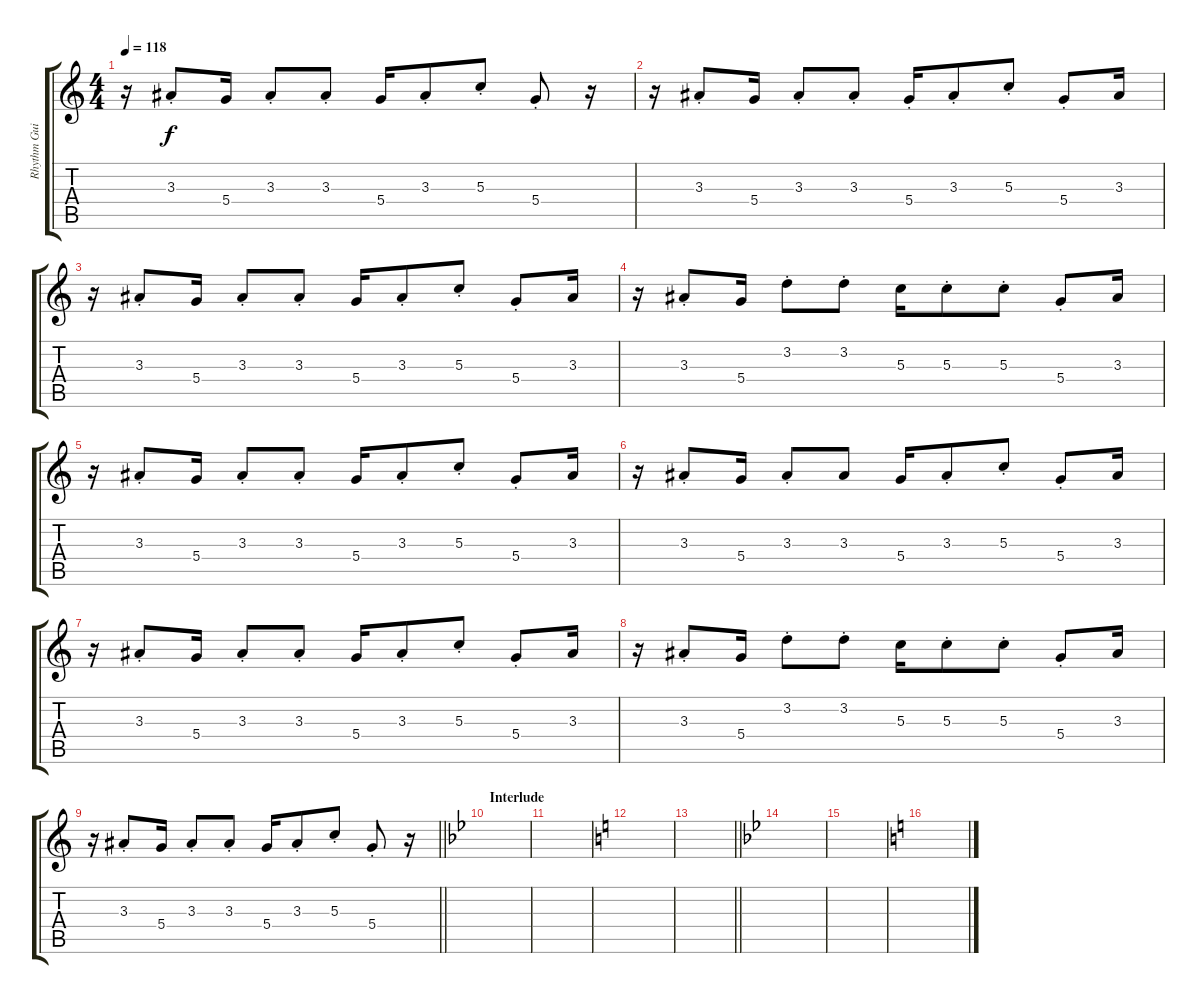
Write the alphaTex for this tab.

\track ("Rhythm Guitar" "Rhythm Gui") {instrument electricguitarclean}
\staff {score tabs}
\tuning (E4 B3 G3 D3 A2 E2) {hide}
\ts (4 4)
\tempo 118
\clef g2
\ks c
r.16{dy f} 3.3{st}.8 5.4.16 3.3{st}.8 3.3{st}.8 5.4.16 3.3{st}.8 5.3{st}.8 5.4{st}.8 r.16 |
r.16 3.3{st}.8 5.4.16 3.3{st}.8 3.3{st}.8 5.4{st}.16 3.3{st}.8 5.3{st}.8 5.4{st}.8 3.3.16 |
r.16 3.3{st}.8 5.4.16 3.3{st}.8 3.3{st}.8 5.4.16 3.3{st}.8 5.3{st}.8 5.4{st}.8 3.3.16 |
r.16 3.3{st}.8 5.4.16 3.2{st}.8 3.2{st}.8 5.3.16 5.3{st}.8 5.3{st}.8 5.4{st}.8 3.3.16 |
r.16 3.3{st}.8 5.4.16 3.3{st}.8 3.3{st}.8 5.4.16 3.3{st}.8 5.3{st}.8 5.4{st}.8 3.3.16 |
r.16 3.3{st}.8 5.4.16 3.3{st}.8 3.3.8 5.4.16 3.3{st}.8 5.3{st}.8 5.4{st}.8 3.3.16 |
r.16 3.3{st}.8 5.4.16 3.3{st}.8 3.3{st}.8 5.4.16 3.3{st}.8 5.3{st}.8 5.4{st}.8 3.3.16 |
r.16 3.3{st}.8 5.4.16 3.2{st}.8 3.2{st}.8 5.3.16 5.3{st}.8 5.3{st}.8 5.4{st}.8 3.3.16 |
\barLineRight lightlight
r.16 3.3{st}.8 5.4.16 3.3{st}.8 3.3{st}.8 5.4.16 3.3{st}.8 5.3{st}.8 5.4{st}.8 r.16 |
\section ("" "Interlude")
\ks bb
|
|
\ks c
|
\barLineRight lightlight
|
\ks bb
|
|
\ks c
